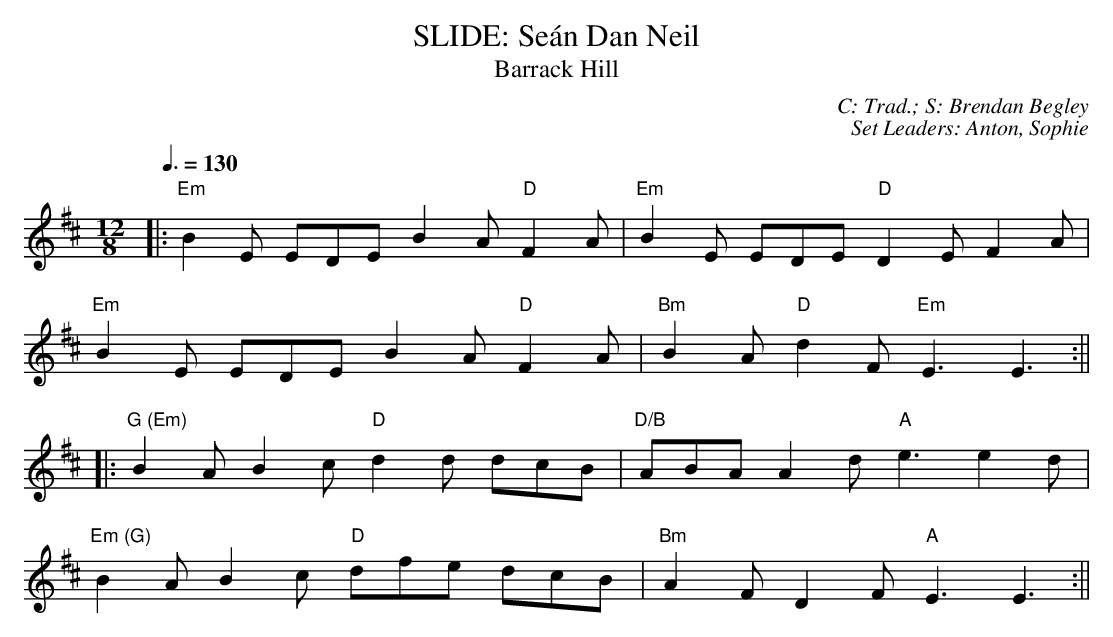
X:1
T: SLIDE: Seán Dan Neil
T: Barrack Hill
C: C: Trad.; S: Brendan Begley
C: Set Leaders: Anton, Sophie
M: 12/8
L: 1/8
Q: 3/8=130
K: Edor
|:"Em"B2E EDE B2A "D"F2A|"Em"B2E EDE "D"D2E F2A|
"Em"B2E EDE B2A "D"F2A|"Bm"B2A "D"d2F "Em"E3 E3:||
|:"G (Em)"B2A B2c "D"d2d dcB|"D/B"ABA A2d "A"e3 e2d|
"Em (G)"B2 A B2c "D"dfe dcB|"Bm"A2F D2F "A"E3 E3:||
